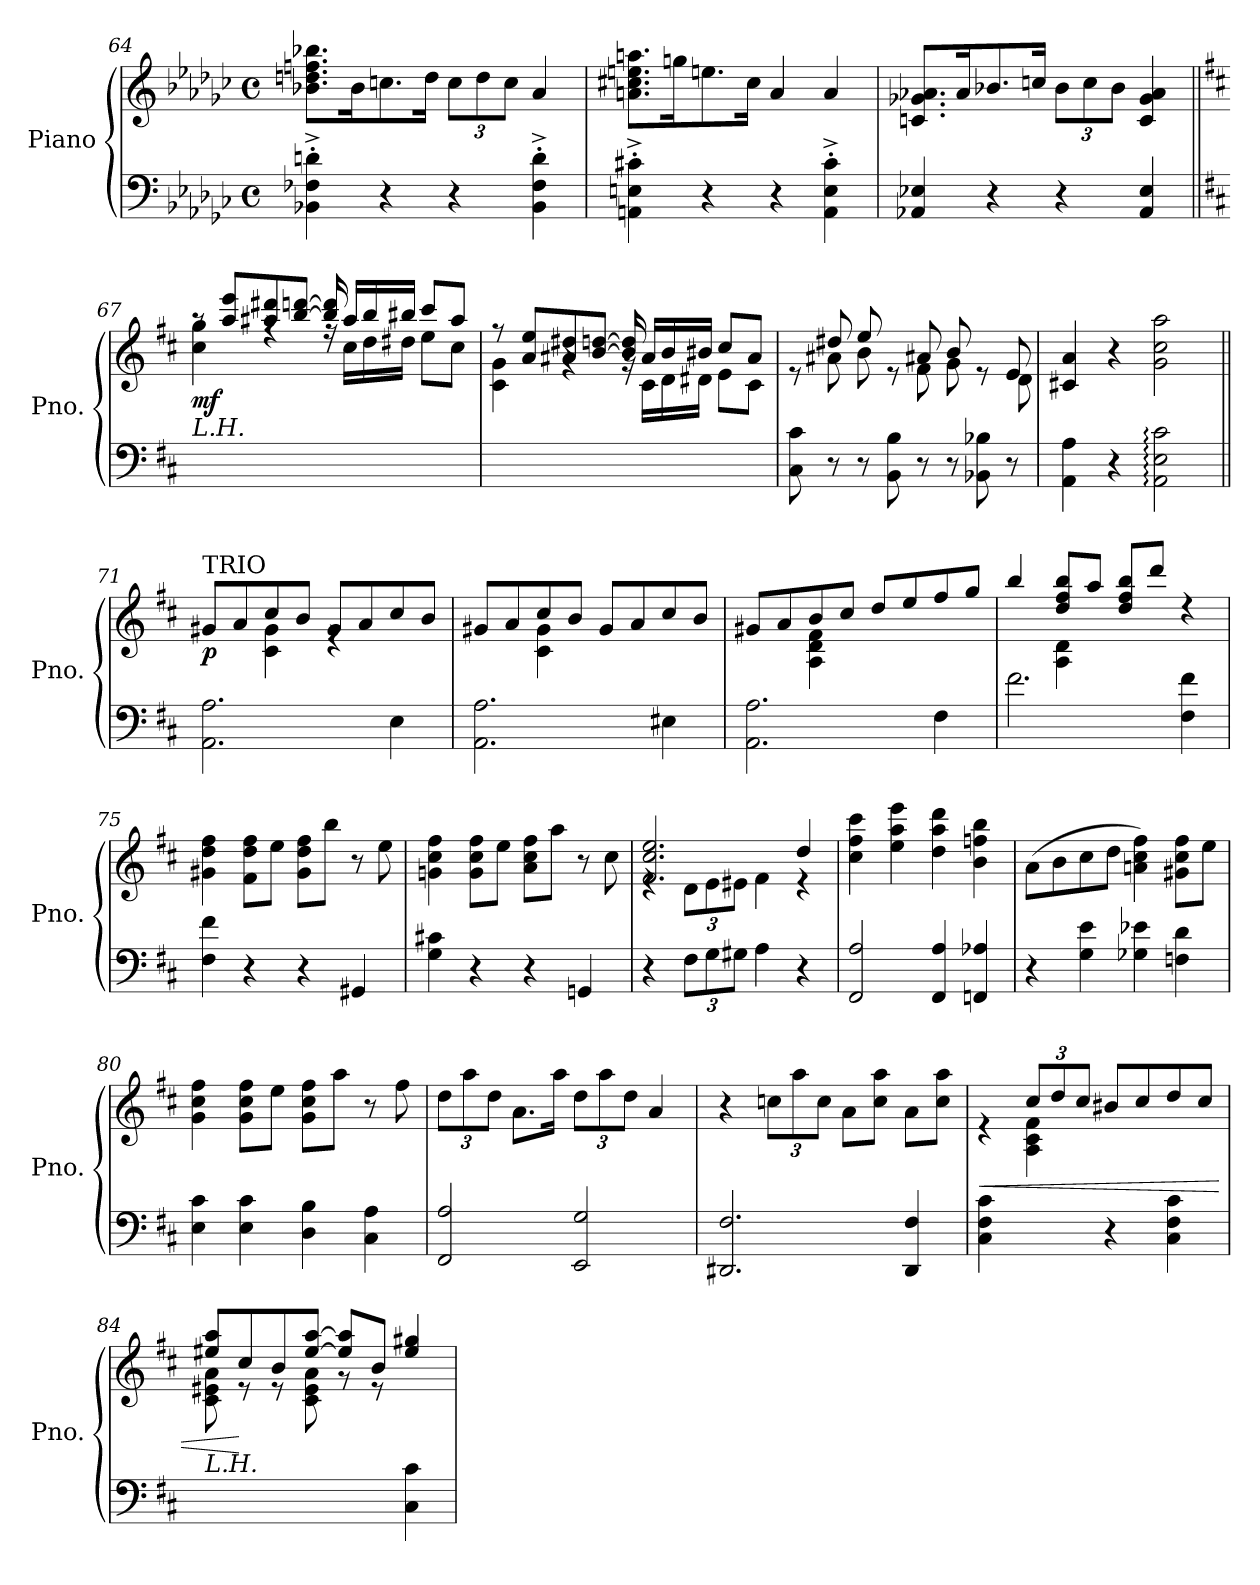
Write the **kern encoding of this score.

**kern	**kern	**dynam
*part1	*part1	*part1
*staff2	*staff1	*staff1/2
*I"Piano	*	*
*I'Pno.	*	*
*clefF4	*clefG2	*
*k[b-e-a-d-g-c-]	*k[b-e-a-d-g-c-]	*
*M4/4	*M4/4	*
*met(c)	*met(c)	*
=64	=64	=64
4BB-X\'^ 4F-X\'^ 4dn\'^	8.b-X\ 8.ddn\ 8.ffn\ 8.bb-X\L	.
.	16b-\K	.
4r	8.ccn\	.
.	16dd\Jk	.
*	*Xbrackettup	*
4r	12cc\L	.
.	12dd\	.
.	12cc\J	.
4BB-\'^ 4F-\'^ 4d\'^	4a-/	.
=65	=65	=65
4AAn\'^ 4En\'^ 4c#X\'^	8.an\ 8.cc#X\ 8.een\ 8.aan\L	.
.	16ggn\K	.
4r	8.een\	.
.	16cc#\Jk	.
4r	4a/	.
4AA\'^ 4E\'^ 4c#\'^	4a/	.
=66	=66	=66
4AA-X/ 4E-X/	8.cn/ 8.g-X/ 8.a-X/L	.
.	16a-/K	.
4r	8.b-X/	.
.	16ccn/Jk	.
4r	12b-\L	.
.	12cc\	.
.	12b-\J	.
4AA-/ 4E-/	4c/ 4g-/ 4a-/	.
!!LO:LB:g=z
=67||	=67||	=67||
*k[f#c#]	*k[f#c#]	*
*	*^	*
!	!LO:TX:b:i:t=L.H.	!	!
!	!	!	!LO:DY:b
1ryy	8raa	4cc#\ 4gg\	mf
.	8aa/ 8eee/L	.	.
.	8aa#X/ 8ddd#X/	4rff	.
.	[8bb/ [8dddn/J	.	.
.	16bb/] 16ddd/]	16rff	.
.	16aa#/LL	16cc#\LL	.
.	16bb/	16dd\	.
.	16bb#X/JJ	16dd#X\JJ	.
.	8ccc#/L	8ee\L	.
.	8aa#/J	8cc#\J	.
=68	=68	=68	=68
1ryy	8r	4c#\ 4g\	.
.	8a/ 8ee/L	.	.
.	8a#X/ 8dd#X/	4rg	.
.	[8b/ [8ddn/J	.	.
.	16b/] 16dd/]	16rg	.
.	16a#/LL	16c#\LL	.
.	16b/	16d\	.
.	16b#X/JJ	16d#X\JJ	.
.	8cc#/L	8e\L	.
.	8a#/J	8c#\J	.
=69	=69	=69	=69
8C#\ 8c#\	8re	8ryy	.
8r	8dd#X/	8a#X\	.
8r	8ee/	8b\	.
8BB\ 8B\	8re	8ryy	.
8r	8a#X/	8f#\	.
8r	8b/	8g\	.
8BB-X\ 8B-X\	8re	8ryy	.
8r	8e/	8d\	.
*	*v	*v	*
=70	=70	=70
4AA\ 4A\	4c#X/ 4a/	.
4r	4r	.
2AA\: 2E\: 2c#\:	2g\ 2cc#\ 2aa\	.
!!LO:LB:g=z
=71||	=71||	=71||
*	*^	*
!	!LO:TX:a:t=TRIO	!	!
!	!	!	!LO:DY:b
2.AA\ 2.A\	8g#X/L	4ryy	p
.	8a/	.	.
.	8cc#/	4c#\ 4g#\	.
.	8b/J	.	.
.	8g#/L	4re	.
.	8a/	.	.
4E\	8cc#/	4ryy	.
.	8b/J	.	.
=72	=72	=72	=72
2.AA\ 2.A\	8g#X/L	4ryy	.
.	8a/	.	.
.	8cc#/	4c#\ 4g#\	.
.	8b/J	.	.
.	8g#/L	2ryy	.
.	8a/	.	.
4E#X\	8cc#/	.	.
.	8b/J	.	.
=73	=73	=73	=73
2.AA\ 2.A\	8g#X/L	4ryy	.
.	8a/	.	.
.	8b/	4A\ 4d\ 4f#\	.
.	8cc#/J	.	.
.	8dd/L	2ryy	.
.	8ee/	.	.
4F#\	8ff#/	.	.
.	8gg/J	.	.
=74	=74	=74	=74
2.f#\	4bb/	4ryy	.
.	8dd/ 8ff#/ 8bb/L	4A\ 4d\	.
.	8aa/J	.	.
.	8dd/ 8ff#/ 8bb/L	2ryy	.
.	8ddd/J	.	.
4F#\ 4f#\	4rdd	.	.
*	*v	*v	*
=75	=75	=75
4F#\ 4f#\	4g#X\ 4dd\ 4ff#\	.
4r	8f#\ 8dd\ 8ff#\L	.
.	8ee\J	.
4r	8g#\ 8dd\ 8ff#\L	.
.	8bb\J	.
4GG#X/	8r	.
.	8ee\	.
!!LO:LB:g=z
=76	=76	=76
4G\ 4c#X\	4gn\ 4cc#\ 4ff#\	.
4r	8g\ 8cc#\ 8ff#\L	.
.	8ee\J	.
4r	8a\ 8cc#\ 8ff#\L	.
.	8aa\J	.
4GGn/	8r	.
.	8cc#\	.
=77	=77	=77
*	*^	*
4r	2.f#/ 2.cc#/ 2.ee/	4re	.
*Xbrackettup	*	*	*
12F#\L	.	12d\L	.
12G\	.	12e\	.
12G#X\J	.	12e#X\J	.
4A\	.	4f#\	.
4r	4dd/	4r	.
*	*v	*v	*
=78	=78	=78
2FF#/ 2A/	4cc#\ 4ff#\ 4ccc#\	.
.	4ee\ 4aa\ 4eee\	.
4FF#/ 4A/	4dd\ 4aa\ 4ddd\	.
4FFn/ 4A-X/	4b\ 4ffn\ 4bb\	.
=79	=79	=79
4r	(8a\L	.
.	8b\	.
4G\ 4e\	8cc#\	.
.	8dd\J	.
4G-X\ 4e-X\	4an\ 4cc#\ 4ff#\)	.
4Fn\ 4d\	8g#X\ 8cc#\ 8ff#\L	.
.	8ee\J	.
=80	=80	=80
4E\ 4c#\	4g\ 4cc#\ 4ff#\	.
4E\ 4c#\	8g\ 8cc#\ 8ff#\L	.
.	8ee\J	.
4D\ 4B\	8g\ 8cc#\ 8ff#\L	.
.	8aa\J	.
4C#\ 4A\	8r	.
.	8ff#\	.
!!LO:LB:g=z
=81	=81	=81
2FF#/ 2A/	12dd\L	.
.	12aa\	.
.	12dd\J	.
.	8.a\L	.
.	16aa\Jk	.
2EE/ 2G/	12dd\L	.
.	12aa\	.
.	12dd\J	.
.	4a/	.
=82	=82	=82
2.DD#X/ 2.F#/	4r	.
.	12ccn\L	.
.	12aa\	.
.	12cc\J	.
.	8a\L	.
.	8cc\ 8aa\J	.
4DD#/ 4F#/	8a\L	.
.	8cc\ 8aa\J	.
=83	=83	=83
!	!	!LO:HP:b
*	*^	*
4C#\ 4F#\ 4c#\	4re	4ryy	<
4ryy	12cc#/L	4A\ 4c#\ 4f#\	.
.	12dd/	.	.
.	12cc#/J	.	.
4r	8b#X/L	2ryy	.
.	8cc#/	.	.
4C#\ 4F#\ 4c#\	8dd/	.	.
.	8cc#/J	.	.
=84	=84	=84	=84
!	!LO:TX:b:i:t=L.H.	!	!
2.ryy	8ee#X/ 8aa/L	8c#\ 8e#X\ 8a\	.
.	8cc#/	8r	[
.	8b/	8r	.
.	[8ee#/ [8aa/J	8c#\ 8e#\ 8a\	.
.	8ee#/] 8aa/]L	8r	.
.	8b/J	8r	.
4C#\ 4c#\	4ee#/ 4gg#X/	4ryy	.
*	*v	*v	*
=	=	=
*-	*-	*-
